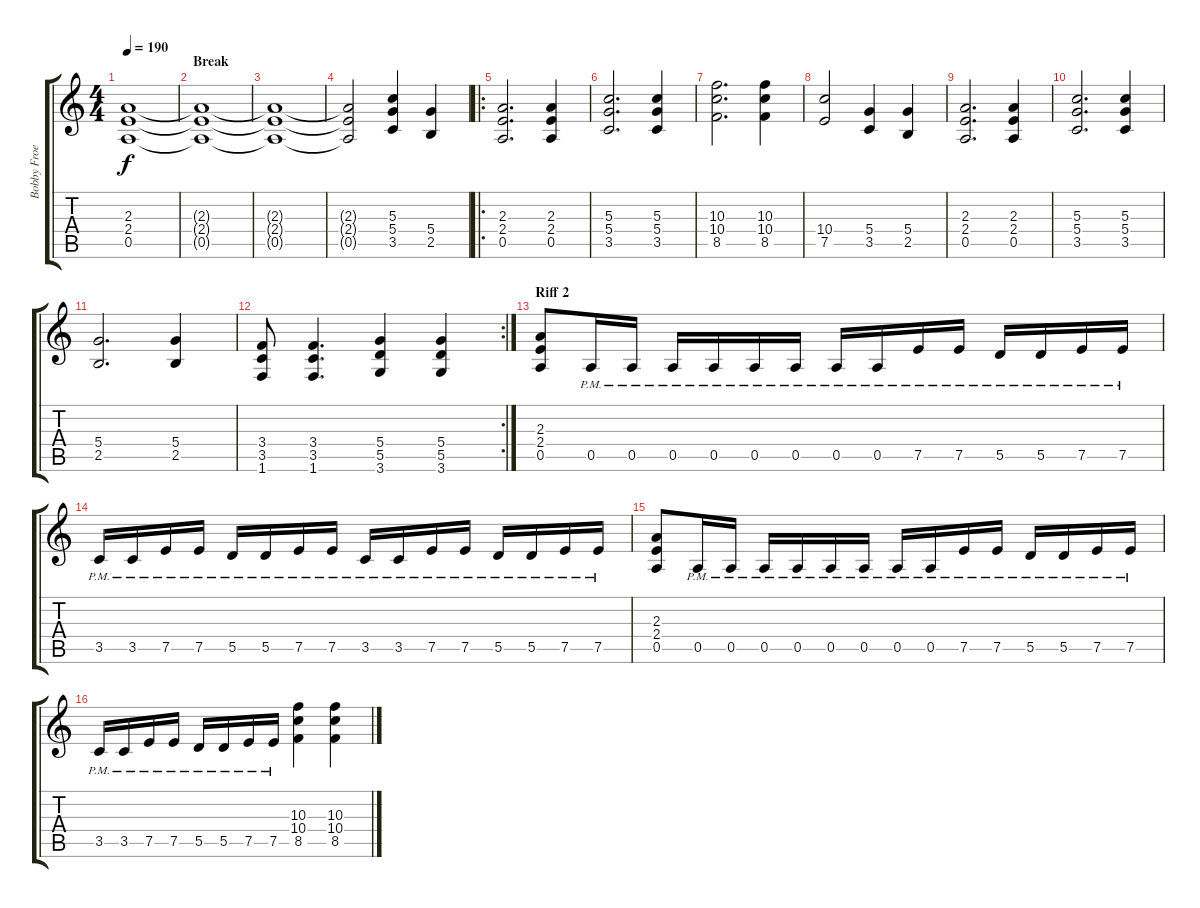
\track ("Bobby Froese" "Bobby Froe") {instrument distortionguitar}
\staff {score tabs}
\tuning (E4 B3 G3 D3 A2 E2) {hide}
\ts (4 4)
\tempo 190
\clef g2
\ks c
(2.3{t} 2.4{t} 0.5{t}).1{dy f} |
\section ("" "Break")
(2.3{t} 2.4{t} 0.5{t}).1 |
(2.3{t} 2.4{t} 0.5{t}).1 |
(2.3{t} 2.4{t} 0.5{t}).2 (5.3 5.4 3.5).4 (5.4 2.5).4 |
\ro
(2.3 2.4 0.5).2{d} (2.3 2.4 0.5).4 |
(5.3 5.4 3.5).2{d} (5.3 5.4 3.5).4 |
(10.3 10.4 8.5).2{d} (10.3 10.4 8.5).4 |
(10.4 7.5).2 (5.4 3.5).4 (5.4 2.5).4 |
(2.3 2.4 0.5).2{d} (2.3 2.4 0.5).4 |
(5.3 5.4 3.5).2{d} (5.3 5.4 3.5).4 |
(5.4 2.5).2{d} (5.4 2.5).4 |
\rc 2
(3.4 3.5 1.6).8 (3.4 3.5 1.6).4{d} (5.4 5.5 3.6).4 (5.4 5.5 3.6).4 |
\section ("" "Riff 2")
(2.3 2.4 0.5).8 0.5{pm}.16 0.5{pm}.16 0.5{pm}.16 0.5{pm}.16 0.5{pm}.16 0.5{pm}.16 0.5{pm}.16 0.5{pm}.16 7.5{pm}.16 7.5{pm}.16 5.5{pm}.16 5.5{pm}.16 7.5{pm}.16 7.5{pm}.16 |
3.5{pm}.16 3.5{pm}.16 7.5{pm}.16 7.5{pm}.16 5.5{pm}.16 5.5{pm}.16 7.5{pm}.16 7.5{pm}.16 3.5{pm}.16 3.5{pm}.16 7.5{pm}.16 7.5{pm}.16 5.5{pm}.16 5.5{pm}.16 7.5{pm}.16 7.5{pm}.16 |
(2.3 2.4 0.5).8 0.5{pm}.16 0.5{pm}.16 0.5{pm}.16 0.5{pm}.16 0.5{pm}.16 0.5{pm}.16 0.5{pm}.16 0.5{pm}.16 7.5{pm}.16 7.5{pm}.16 5.5{pm}.16 5.5{pm}.16 7.5{pm}.16 7.5{pm}.16 |
3.5{pm}.16 3.5{pm}.16 7.5{pm}.16 7.5{pm}.16 5.5{pm}.16 5.5{pm}.16 7.5{pm}.16 7.5{pm}.16 (10.3 10.4 8.5).4 (10.3 10.4 8.5).4
